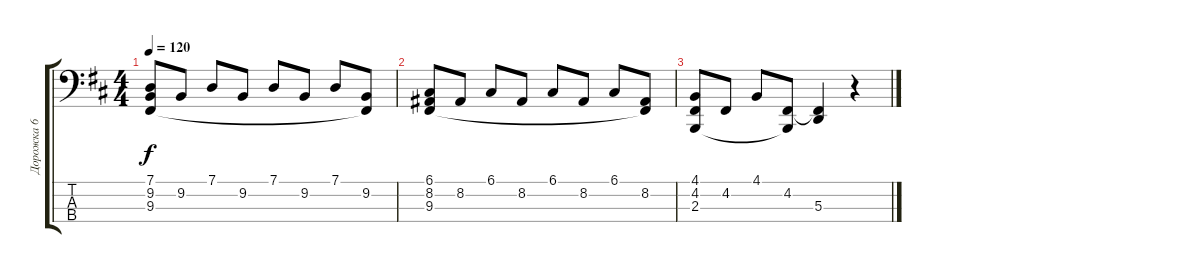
\track ("Дорожка 6" "Дорожка 6") {instrument electricpiano1}
\staff {score tabs}
\tuning (G2 D2 A1 E1) {hide}
\ts (4 4)
\tempo 120
\clef f4
\ks d
(7.1 9.2 9.3).8{dy f} 9.2.8 7.1.8 9.2.8 7.1.8 9.2.8 7.1.8 (9.2 9.3{t}).8 |
(6.1 8.2 9.3).8 8.2.8 6.1.8 8.2.8 6.1.8 8.2.8 6.1.8 (8.2 9.3{t}).8 |
(4.1 4.2 2.3).8 4.2.8 4.1.8 (4.2 2.3{t}).8 (4.2{t} 5.3).4 r.4
